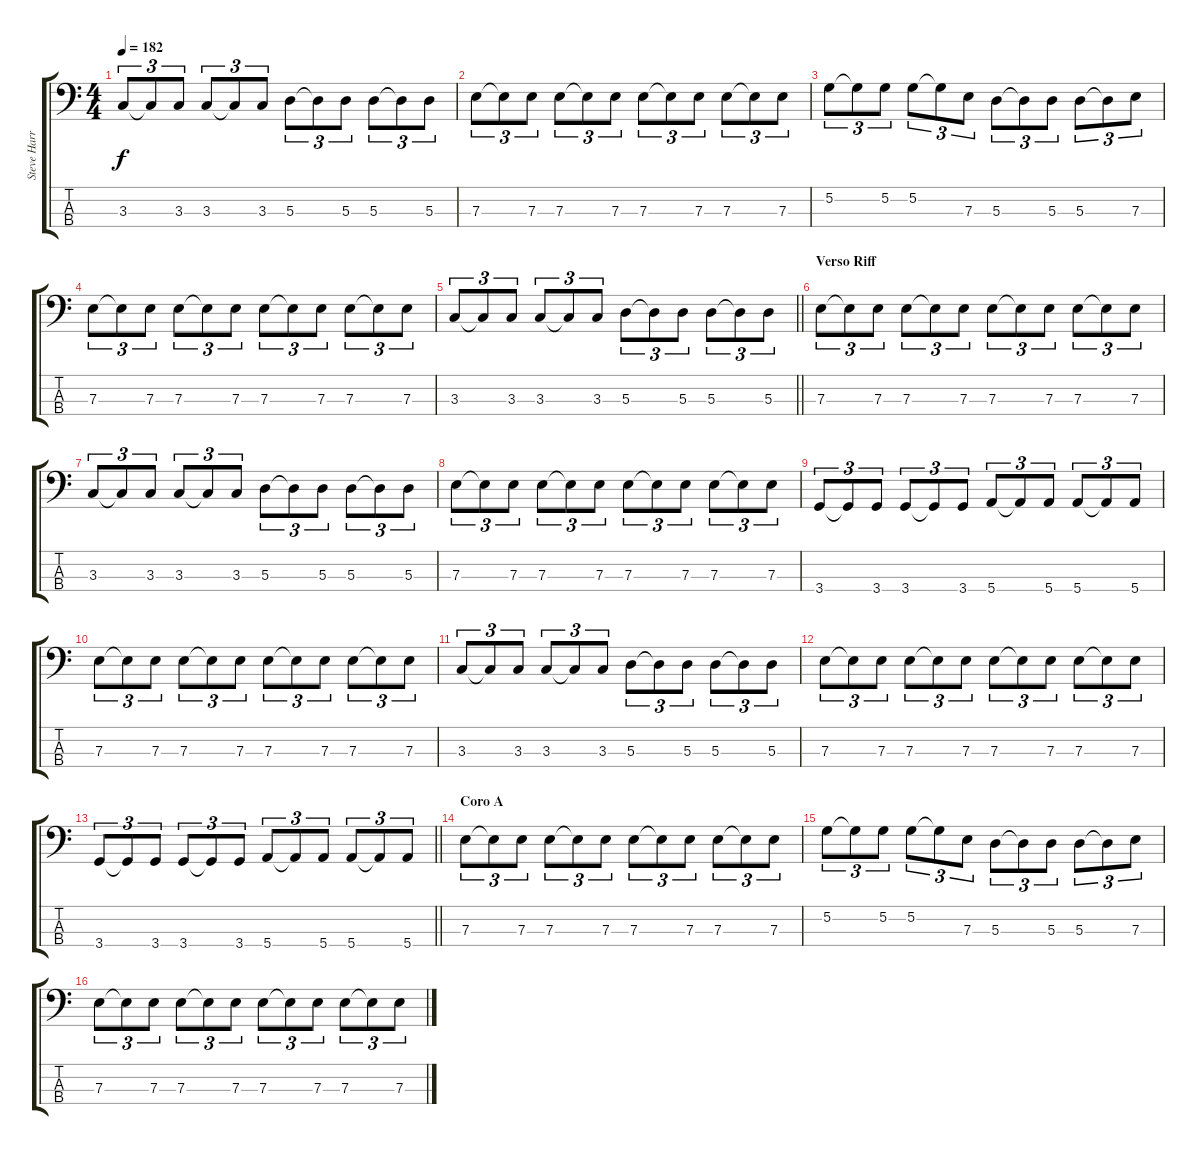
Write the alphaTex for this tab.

\track ("Steve Harris" "Steve Harr") {instrument electricbassfinger}
\staff {score tabs}
\tuning (G2 D2 A1 E1) {hide}
\ts (4 4)
\tempo 182
\clef f4
\ks c
3.3.8{tu (3 2) dy f} 3.3{t}.8{tu (3 2)} 3.3.8{tu (3 2)} 3.3.8{tu (3 2)} 3.3{t}.8{tu (3 2)} 3.3.8{tu (3 2)} 5.3.8{tu (3 2)} 5.3{t}.8{tu (3 2)} 5.3.8{tu (3 2)} 5.3.8{tu (3 2)} 5.3{t}.8{tu (3 2)} 5.3.8{tu (3 2)} |
7.3.8{tu (3 2)} 7.3{t}.8{tu (3 2)} 7.3.8{tu (3 2)} 7.3.8{tu (3 2)} 7.3{t}.8{tu (3 2)} 7.3.8{tu (3 2)} 7.3.8{tu (3 2)} 7.3{t}.8{tu (3 2)} 7.3.8{tu (3 2)} 7.3.8{tu (3 2)} 7.3{t}.8{tu (3 2)} 7.3.8{tu (3 2)} |
5.2.8{tu (3 2)} 5.2{t}.8{tu (3 2)} 5.2.8{tu (3 2)} 5.2.8{tu (3 2)} 5.2{t}.8{tu (3 2)} 7.3.8{tu (3 2)} 5.3.8{tu (3 2)} 5.3{t}.8{tu (3 2)} 5.3.8{tu (3 2)} 5.3.8{tu (3 2)} 5.3{t}.8{tu (3 2)} 7.3.8{tu (3 2)} |
7.3.8{tu (3 2)} 7.3{t}.8{tu (3 2)} 7.3.8{tu (3 2)} 7.3.8{tu (3 2)} 7.3{t}.8{tu (3 2)} 7.3.8{tu (3 2)} 7.3.8{tu (3 2)} 7.3{t}.8{tu (3 2)} 7.3.8{tu (3 2)} 7.3.8{tu (3 2)} 7.3{t}.8{tu (3 2)} 7.3.8{tu (3 2)} |
\barLineRight lightlight
3.3.8{tu (3 2)} 3.3{t}.8{tu (3 2)} 3.3.8{tu (3 2)} 3.3.8{tu (3 2)} 3.3{t}.8{tu (3 2)} 3.3.8{tu (3 2)} 5.3.8{tu (3 2)} 5.3{t}.8{tu (3 2)} 5.3.8{tu (3 2)} 5.3.8{tu (3 2)} 5.3{t}.8{tu (3 2)} 5.3.8{tu (3 2)} |
\section ("" "Verso Riff")
7.3.8{tu (3 2)} 7.3{t}.8{tu (3 2)} 7.3.8{tu (3 2)} 7.3.8{tu (3 2)} 7.3{t}.8{tu (3 2)} 7.3.8{tu (3 2)} 7.3.8{tu (3 2)} 7.3{t}.8{tu (3 2)} 7.3.8{tu (3 2)} 7.3.8{tu (3 2)} 7.3{t}.8{tu (3 2)} 7.3.8{tu (3 2)} |
3.3.8{tu (3 2)} 3.3{t}.8{tu (3 2)} 3.3.8{tu (3 2)} 3.3.8{tu (3 2)} 3.3{t}.8{tu (3 2)} 3.3.8{tu (3 2)} 5.3.8{tu (3 2)} 5.3{t}.8{tu (3 2)} 5.3.8{tu (3 2)} 5.3.8{tu (3 2)} 5.3{t}.8{tu (3 2)} 5.3.8{tu (3 2)} |
7.3.8{tu (3 2)} 7.3{t}.8{tu (3 2)} 7.3.8{tu (3 2)} 7.3.8{tu (3 2)} 7.3{t}.8{tu (3 2)} 7.3.8{tu (3 2)} 7.3.8{tu (3 2)} 7.3{t}.8{tu (3 2)} 7.3.8{tu (3 2)} 7.3.8{tu (3 2)} 7.3{t}.8{tu (3 2)} 7.3.8{tu (3 2)} |
3.4.8{tu (3 2)} 3.4{t}.8{tu (3 2)} 3.4.8{tu (3 2)} 3.4.8{tu (3 2)} 3.4{t}.8{tu (3 2)} 3.4.8{tu (3 2)} 5.4.8{tu (3 2)} 5.4{t}.8{tu (3 2)} 5.4.8{tu (3 2)} 5.4.8{tu (3 2)} 5.4{t}.8{tu (3 2)} 5.4.8{tu (3 2)} |
7.3.8{tu (3 2)} 7.3{t}.8{tu (3 2)} 7.3.8{tu (3 2)} 7.3.8{tu (3 2)} 7.3{t}.8{tu (3 2)} 7.3.8{tu (3 2)} 7.3.8{tu (3 2)} 7.3{t}.8{tu (3 2)} 7.3.8{tu (3 2)} 7.3.8{tu (3 2)} 7.3{t}.8{tu (3 2)} 7.3.8{tu (3 2)} |
3.3.8{tu (3 2)} 3.3{t}.8{tu (3 2)} 3.3.8{tu (3 2)} 3.3.8{tu (3 2)} 3.3{t}.8{tu (3 2)} 3.3.8{tu (3 2)} 5.3.8{tu (3 2)} 5.3{t}.8{tu (3 2)} 5.3.8{tu (3 2)} 5.3.8{tu (3 2)} 5.3{t}.8{tu (3 2)} 5.3.8{tu (3 2)} |
7.3.8{tu (3 2)} 7.3{t}.8{tu (3 2)} 7.3.8{tu (3 2)} 7.3.8{tu (3 2)} 7.3{t}.8{tu (3 2)} 7.3.8{tu (3 2)} 7.3.8{tu (3 2)} 7.3{t}.8{tu (3 2)} 7.3.8{tu (3 2)} 7.3.8{tu (3 2)} 7.3{t}.8{tu (3 2)} 7.3.8{tu (3 2)} |
\barLineRight lightlight
3.4.8{tu (3 2)} 3.4{t}.8{tu (3 2)} 3.4.8{tu (3 2)} 3.4.8{tu (3 2)} 3.4{t}.8{tu (3 2)} 3.4.8{tu (3 2)} 5.4.8{tu (3 2)} 5.4{t}.8{tu (3 2)} 5.4.8{tu (3 2)} 5.4.8{tu (3 2)} 5.4{t}.8{tu (3 2)} 5.4.8{tu (3 2)} |
\section ("" "Coro A")
7.3.8{tu (3 2)} 7.3{t}.8{tu (3 2)} 7.3.8{tu (3 2)} 7.3.8{tu (3 2)} 7.3{t}.8{tu (3 2)} 7.3.8{tu (3 2)} 7.3.8{tu (3 2)} 7.3{t}.8{tu (3 2)} 7.3.8{tu (3 2)} 7.3.8{tu (3 2)} 7.3{t}.8{tu (3 2)} 7.3.8{tu (3 2)} |
5.2.8{tu (3 2)} 5.2{t}.8{tu (3 2)} 5.2.8{tu (3 2)} 5.2.8{tu (3 2)} 5.2{t}.8{tu (3 2)} 7.3.8{tu (3 2)} 5.3.8{tu (3 2)} 5.3{t}.8{tu (3 2)} 5.3.8{tu (3 2)} 5.3.8{tu (3 2)} 5.3{t}.8{tu (3 2)} 7.3.8{tu (3 2)} |
7.3.8{tu (3 2)} 7.3{t}.8{tu (3 2)} 7.3.8{tu (3 2)} 7.3.8{tu (3 2)} 7.3{t}.8{tu (3 2)} 7.3.8{tu (3 2)} 7.3.8{tu (3 2)} 7.3{t}.8{tu (3 2)} 7.3.8{tu (3 2)} 7.3.8{tu (3 2)} 7.3{t}.8{tu (3 2)} 7.3.8{tu (3 2)}
